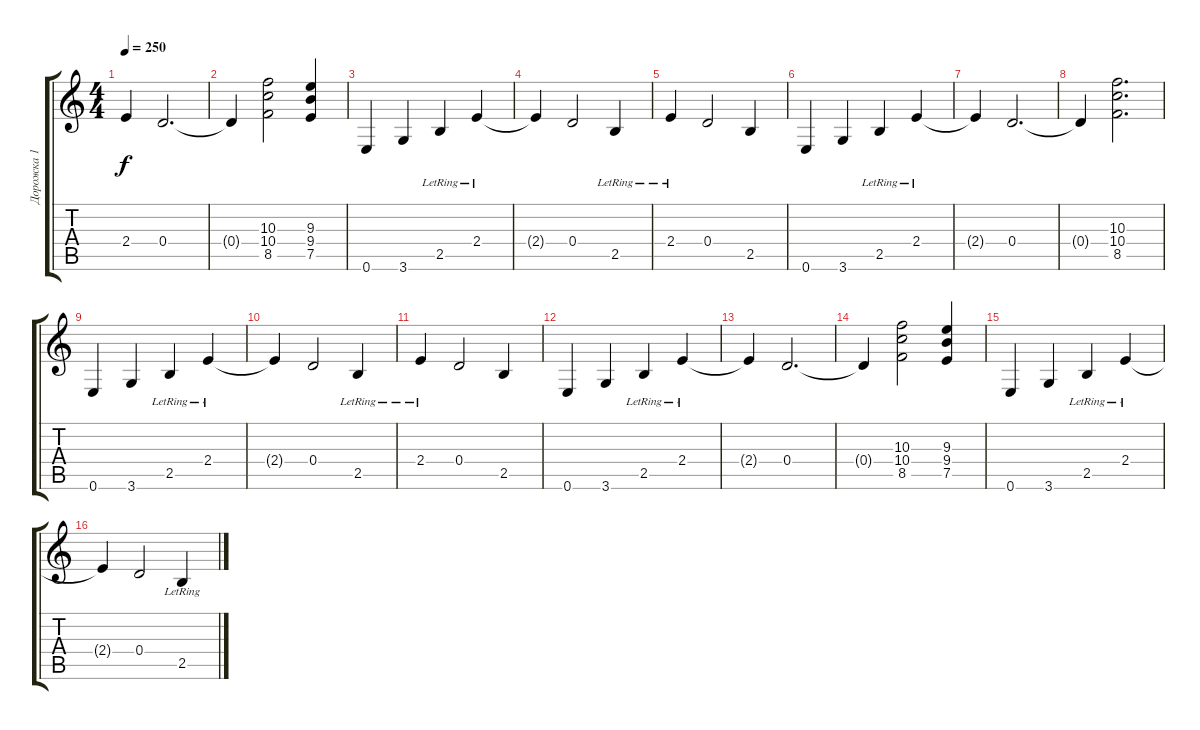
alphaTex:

\track ("Дорожка 1" "Дорожка 1") {instrument distortionguitar}
\staff {score tabs}
\tuning (E4 B3 G3 D3 A2 E2) {hide}
\ts (4 4)
\tempo 250
\clef g2
\ks c
2.4{t}.4{dy f} 0.4.2{d} |
0.4{t}.4 (10.3 10.4 8.5).2 (9.3 9.4 7.5).4 |
0.6.4 3.6.4 2.5{lr}.4 2.4{lr}.4 |
2.4{t}.4 0.4.2 2.5{lr}.4 |
2.4{lr}.4 0.4.2 2.5.4 |
0.6.4 3.6.4 2.5{lr}.4 2.4{lr}.4 |
2.4{t}.4 0.4.2{d} |
0.4{t}.4 (10.3 10.4 8.5).2{d} |
0.6.4 3.6.4 2.5{lr}.4 2.4{lr}.4 |
2.4{t}.4 0.4.2 2.5{lr}.4 |
2.4{lr}.4 0.4.2 2.5.4 |
0.6.4 3.6.4 2.5{lr}.4 2.4{lr}.4 |
2.4{t}.4 0.4.2{d} |
0.4{t}.4 (10.3 10.4 8.5).2 (9.3 9.4 7.5).4 |
0.6.4 3.6.4 2.5{lr}.4 2.4{lr}.4 |
2.4{t}.4 0.4.2 2.5{lr}.4
